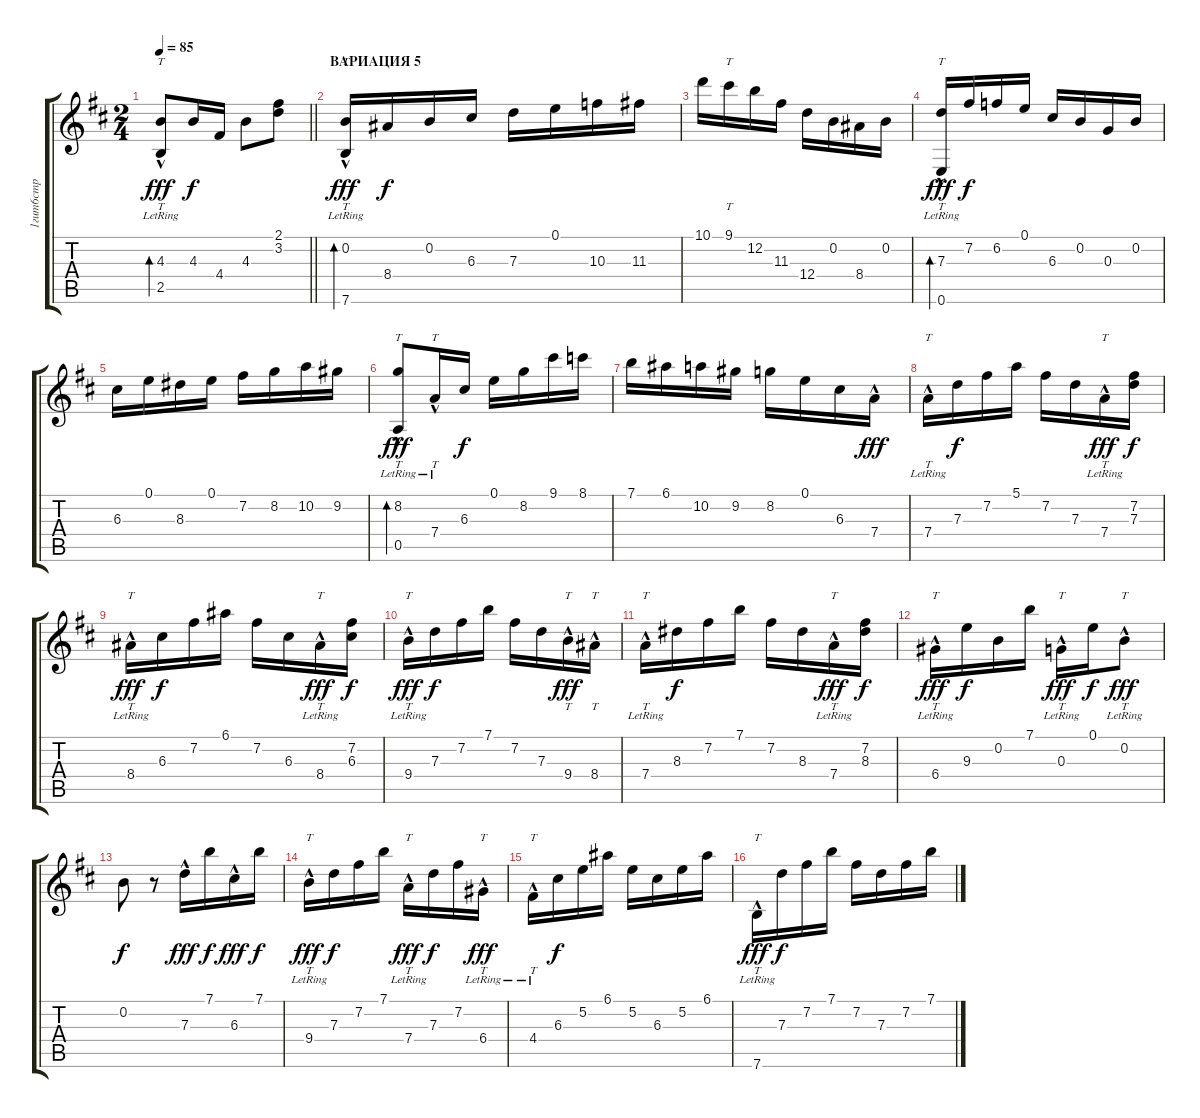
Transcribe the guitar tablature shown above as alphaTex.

\track ("1гит6стр" "1гит6стр") {instrument acousticguitarnylon}
\staff {score tabs}
\tuning (E4 B3 G3 D3 A2 E2) {hide}
\ts (2 4)
\tempo 85
\clef g2
\barLineRight lightlight
\ks bminor
(4.3{hac lr} 2.5{hac lr}).8{tt bd 240 dy fff} 4.3.16{dy f} 4.4.16 4.3.8 (2.1 3.2).8 |
\section ("" "ВАРИАЦИЯ 5")
(0.2 7.6{hac lr}).16{tt bd 480 dy fff} 8.4.16{dy f} 0.2.16 6.3.16 7.3.16 0.1.16 10.3.16 11.3.16 |
10.1.16 9.1.16{tt} 12.2.16 11.3.16 12.4.16 0.2.16 8.4.16 0.2.16 |
(7.3 0.6{hac lr}).16{tt bd 480 dy fff} 7.2.16{dy f} 6.2.16 0.1.16 6.3.16 0.2.16 0.3.16 0.2.16 |
6.3.16 0.1.16 8.3.16 0.1.16 7.2.16 8.2.16 10.2.16 9.2.16 |
(8.2 0.5{hac lr}).8{tt bd 480 dy fff} 7.4{hac lr}.16{tt} 6.3.16{dy f} 0.1.16 8.2.16 9.1.16 8.1.16 |
7.1.16 6.1.16 10.2.16 9.2.16 8.2.16 0.1.16 6.3.16 7.4{hac}.16{dy fff} |
7.4{hac lr}.16{tt} 7.3.16{dy f} 7.2.16 5.1.16 7.2.16 7.3.16 7.4{hac lr}.16{tt dy fff} (7.2 7.3).16{dy f} |
8.4{hac lr}.16{tt dy fff} 6.3.16{dy f} 7.2.16 6.1.16 7.2.16 6.3.16 8.4{hac lr}.16{tt dy fff} (7.2 6.3).16{dy f} |
9.4{hac lr}.16{tt dy fff} 7.3.16{dy f} 7.2.16 7.1.16 7.2.16 7.3.16 9.4{hac}.16{tt dy fff} 8.4{hac}.16{tt} |
7.4{hac lr}.16{tt} 8.3.16{dy f} 7.2.16 7.1.16 7.2.16 8.3.16 7.4{hac lr}.16{tt dy fff} (7.2 8.3).16{dy f} |
6.4{hac lr}.16{tt dy fff} 9.3.16{dy f} 0.2.16 7.1.16 0.3{hac lr}.16{tt dy fff} 0.1.16{dy f} 0.2{hac lr}.8{tt dy fff} |
0.2.8{dy f} r.8 7.3{hac}.16{dy fff} 7.1.16{dy f} 6.3{hac}.16{dy fff} 7.1.16{dy f} |
9.4{hac lr}.16{tt dy fff} 7.3.16{dy f} 7.2.16 7.1.16 7.4{hac lr}.16{tt dy fff} 7.3.16{dy f} 7.2.16 6.4{hac lr}.16{tt dy fff} |
4.4{hac lr}.16{tt} 6.3.16{dy f} 5.2.16 6.1.16 5.2.16 6.3.16 5.2.16 6.1.16 |
7.6{hac lr}.16{tt dy fff} 7.3.16{dy f} 7.2.16 7.1.16 7.2.16 7.3.16 7.2.16 7.1.16
